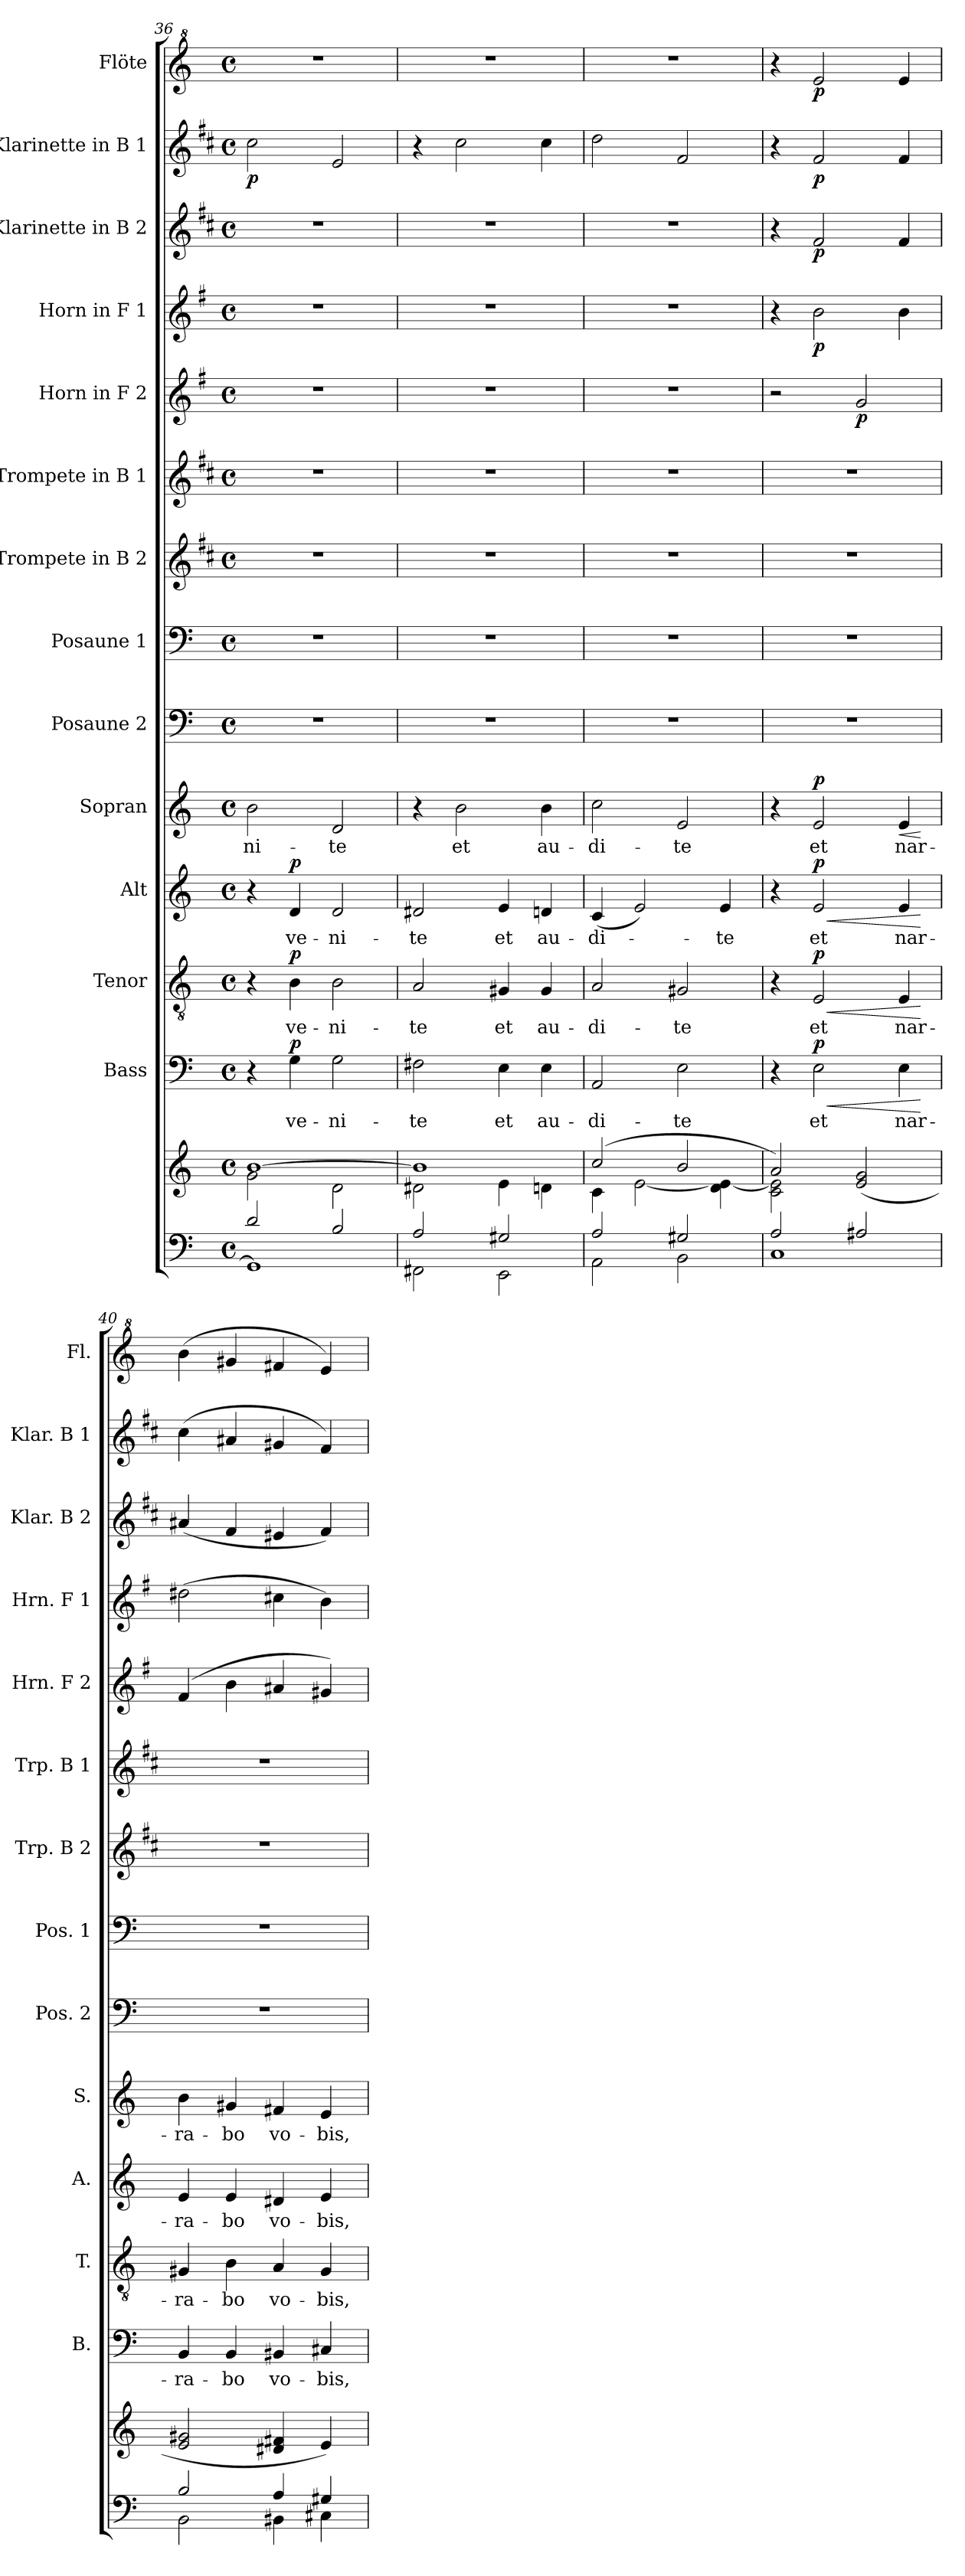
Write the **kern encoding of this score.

**kern	**kern	**kern	**text	**dynam	**kern	**text	**dynam	**kern	**text	**dynam	**kern	**text	**dynam	**kern	**kern	**kern	**kern	**kern	**dynam	**kern	**dynam	**kern	**dynam	**kern	**dynam	**kern	**dynam
*part14	*part14	*part13	*part13	*part13	*part12	*part12	*part12	*part11	*part11	*part11	*part10	*part10	*part10	*part9	*part8	*part7	*part6	*part5	*part5	*part4	*part4	*part3	*part3	*part2	*part2	*part1	*part1
*staff15	*staff14	*staff13	*staff13	*staff13	*staff12	*staff12	*staff12	*staff11	*staff11	*staff11	*staff10	*staff10	*staff10	*staff9	*staff8	*staff7	*staff6	*staff5	*staff5	*staff4	*staff4	*staff3	*staff3	*staff2	*staff2	*staff1	*staff1
*	*	*I"Bass	*	*	*I"Tenor	*	*	*I"Alt	*	*	*I"Sopran	*	*	*I"Posaune 2	*I"Posaune 1	*I"Trompete in B 2	*I"Trompete in B 1	*I"Horn in F 2	*	*I"Horn in F 1	*	*I"Klarinette in B 2	*	*I"Klarinette in B 1	*	*I"Flöte	*
*	*	*I'B.	*	*	*I'T.	*	*	*I'A.	*	*	*I'S.	*	*	*I'Pos. 2	*I'Pos. 1	*I'Trp. B 2	*I'Trp. B 1	*I'Hrn. F 2	*	*I'Hrn. F 1	*	*I'Klar. B 2	*	*I'Klar. B 1	*	*I'Fl.	*
*clefF4	*clefG2	*clefF4	*	*	*clefGv2	*	*	*clefG2	*	*	*clefG2	*	*	*clefF4	*clefF4	*clefG2	*clefG2	*clefG2	*	*clefG2	*	*clefG2	*	*clefG2	*	*clefG^2	*
*	*	*	*	*	*	*	*	*	*	*	*	*	*	*	*	*ITrd1c2	*ITrd1c2	*ITrd4c7	*	*ITrd4c7	*	*ITrd1c2	*	*ITrd1c2	*	*	*
*k[]	*k[]	*k[]	*	*	*k[]	*	*	*k[]	*	*	*k[]	*	*	*k[]	*k[]	*k[]	*k[]	*k[]	*	*k[]	*	*k[]	*	*k[]	*	*k[]	*
*C:	*C:	*C:	*	*	*C:	*	*	*C:	*	*	*C:	*	*	*C:	*C:	*C:	*C:	*C:	*	*C:	*	*C:	*	*C:	*	*C:	*
*M4/4	*M4/4	*M4/4	*	*	*M4/4	*	*	*M4/4	*	*	*M4/4	*	*	*M4/4	*M4/4	*M4/4	*M4/4	*M4/4	*	*M4/4	*	*M4/4	*	*M4/4	*	*M4/4	*
*met(c)	*met(c)	*met(c)	*	*	*met(c)	*	*	*met(c)	*	*	*met(c)	*	*	*met(c)	*met(c)	*met(c)	*met(c)	*met(c)	*	*met(c)	*	*met(c)	*	*met(c)	*	*met(c)	*
=36	=36	=36	=36	=36	=36	=36	=36	=36	=36	=36	=36	=36	=36	=36	=36	=36	=36	=36	=36	=36	=36	=36	=36	=36	=36	=36	=36
*^	*^	*	*	*	*	*	*	*	*	*	*	*	*	*	*	*	*	*	*	*	*	*	*	*	*	*	*
!	!	!	!	!	!	!	!	!	!	!	!	!	!	!LO:LY:b	!	!	!	!	!	!	!	!	!	!	!	!	!LO:DY:b	!	!
2d/	1GG]	[>1b	2g\	4r	.	.	4r	.	.	4r	.	.	2b\	-ni-	.	1r	1r	1r	1r	1r	.	1r	.	1r	.	2b\	p	1r	.
!	!	!	!	!	!LO:LY:b	!LO:DY:a	!	!LO:LY:b	!LO:DY:a	!	!LO:LY:b	!LO:DY:a	!	!	!	!	!	!	!	!	!	!	!	!	!	!	!	!	!
.	.	.	.	4G\	ve-	p	4B\	ve-	p	4d/	ve-	p	.	.	.	.	.	.	.	.	.	.	.	.	.	.	.	.	.
!	!	!	!	!	!LO:LY:b	!	!	!LO:LY:b	!	!	!LO:LY:b	!	!	!LO:LY:b	!	!	!	!	!	!	!	!	!	!	!	!	!	!	!
2B/	.	.	2d\	2G\	-ni-	.	2B\	-ni-	.	2d/	-ni-	.	2d/	-te	.	.	.	.	.	.	.	.	.	.	.	2d/	.	.	.
=37	=37	=37	=37	=37	=37	=37	=37	=37	=37	=37	=37	=37	=37	=37	=37	=37	=37	=37	=37	=37	=37	=37	=37	=37	=37	=37	=37	=37	=37
!	!	!	!	!	!LO:LY:b	!	!	!LO:LY:b	!	!	!LO:LY:b	!	!	!	!	!	!	!	!	!	!	!	!	!	!	!	!	!	!
2A/	2FF#X\	1b]	2d#X\	2F#X\	-te	.	2A/	-te	.	2d#X/	-te	.	4r	.	.	1r	1r	1r	1r	1r	.	1r	.	1r	.	4r	.	1r	.
!	!	!	!	!	!	!	!	!	!	!	!	!	!	!LO:LY:b	!	!	!	!	!	!	!	!	!	!	!	!	!	!	!
.	.	.	.	.	.	.	.	.	.	.	.	.	2b\	et	.	.	.	.	.	.	.	.	.	.	.	2b\	.	.	.
!	!	!	!	!	!LO:LY:b	!	!	!LO:LY:b	!	!	!LO:LY:b	!	!	!	!	!	!	!	!	!	!	!	!	!	!	!	!	!	!
2G#X/	2EE\	.	4e\	4E\	et	.	4G#X/	et	.	4e/	et	.	.	.	.	.	.	.	.	.	.	.	.	.	.	.	.	.	.
!	!	!	!	!	!LO:LY:b	!	!	!LO:LY:b	!	!	!LO:LY:b	!	!	!LO:LY:b	!	!	!	!	!	!	!	!	!	!	!	!	!	!	!
.	.	.	4dn\	4E\	au-	.	4G#/	au-	.	4dn/	au-	.	4b\	au-	.	.	.	.	.	.	.	.	.	.	.	4b\	.	.	.
!!LO:PB:g=z
=38	=38	=38	=38	=38	=38	=38	=38	=38	=38	=38	=38	=38	=38	=38	=38	=38	=38	=38	=38	=38	=38	=38	=38	=38	=38	=38	=38	=38	=38
!	!	!	!	!	!LO:LY:b	!	!	!LO:LY:b	!	!	!LO:LY:b	!	!	!LO:LY:b	!	!	!	!	!	!	!	!	!	!	!	!	!	!	!
2A/	2AA\	(2cc/	4c\	2AA/	-di-	.	2A/	-di-	.	(<4c/	-di-	.	2cc\	-di-	.	1r	1r	1r	1r	1r	.	1r	.	1r	.	2cc\	.	1r	.
.	.	.	[<2e\	.	.	.	.	.	.	2e/)	.	.	.	.	.	.	.	.	.	.	.	.	.	.	.	.	.	.	.
!	!	!	!	!	!LO:LY:b	!	!	!LO:LY:b	!	!	!	!	!	!LO:LY:b	!	!	!	!	!	!	!	!	!	!	!	!	!	!	!
2G#X/	2BB\	2b/	.	2E\	-te	.	2G#X/	-te	.	.	.	.	2e/	-te	.	.	.	.	.	.	.	.	.	.	.	2e/	.	.	.
!	!	!	!	!	!	!	!	!	!	!	!LO:LY:b	!	!	!	!	!	!	!	!	!	!	!	!	!	!	!	!	!	!
.	.	.	4d\ 4e\_	.	.	.	.	.	.	4e/	-te	.	.	.	.	.	.	.	.	.	.	.	.	.	.	.	.	.	.
=39	=39	=39	=39	=39	=39	=39	=39	=39	=39	=39	=39	=39	=39	=39	=39	=39	=39	=39	=39	=39	=39	=39	=39	=39	=39	=39	=39	=39	=39
2A/	1C	2a/)	2c\ 2e\]	4r	.	.	4r	.	.	4r	.	.	4r	.	.	1r	1r	1r	1r	2r	.	4r	.	4r	.	4r	.	4r	.
!	!	!	!	!	!LO:LY:b	!LO:HP:b	!	!LO:LY:b	!LO:HP:b	!	!LO:LY:b	!LO:HP:b	!	!LO:LY:b	!	!	!	!	!	!	!	!	!	!	!	!	!	!	!
!	!	!	!	!	!	!LO:DY:n=1:a	!	!	!LO:DY:n=1:a	!	!	!LO:DY:n=1:a	!	!	!LO:DY:a	!	!	!	!	!	!	!	!LO:DY:b	!	!LO:DY:b	!	!LO:DY:b	!	!LO:DY:b
.	.	.	.	2E\	et	< p	2E/	et	< p	2e/	et	< p	2e/	et	p	.	.	.	.	.	.	2e\	p	2e/	p	2e/	p	2ee/	p
!	!	!	!	!	!	!	!	!	!	!	!	!	!	!	!	!	!	!	!	!	!LO:DY:b	!	!	!	!	!	!	!	!
2A#X/	.	(2e/ 2g/	2ryy	.	.	.	.	.	.	.	.	.	.	.	.	.	.	.	.	2c/	p	.	.	.	.	.	.	.	.
!	!	!	!	!	!LO:LY:b	!	!	!LO:LY:b	!	!	!LO:LY:b	!	!	!LO:LY:b	!LO:HP:b	!	!	!	!	!	!	!	!	!	!	!	!	!	!
.	.	.	.	4E\	nar-	.	4E/	nar-	.	4e/	nar-	.	4e/	nar-	<	.	.	.	.	.	.	4e\	.	4e/	.	4e/	.	4ee/	.
*v	*v	*	*	*	*	*	*	*	*	*	*	*	*	*	*	*	*	*	*	*	*	*	*	*	*	*	*	*	*
*	*v	*v	*	*	*	*	*	*	*	*	*	*	*	*	*	*	*	*	*	*	*	*	*	*	*	*	*	*
.	.	.	.	[	.	.	[	.	.	[	.	.	[	.	.	.	.	.	.	.	.	.	.	.	.	.	.
=40	=40	=40	=40	=40	=40	=40	=40	=40	=40	=40	=40	=40	=40	=40	=40	=40	=40	=40	=40	=40	=40	=40	=40	=40	=40	=40	=40
*^	*	*	*	*	*	*	*	*	*	*	*	*	*	*	*	*	*	*	*	*	*	*	*	*	*	*	*
!	!	!	!	!LO:LY:b	!	!	!LO:LY:b	!	!	!LO:LY:b	!	!	!LO:LY:b	!	!	!	!	!	!	!	!	!	!	!	!	!	!	!
2B/	2BB\	2e/ 2g#X/	4BB/	-ra-	.	4G#X/	-ra-	.	4e/	-ra-	.	4b\	-ra-	.	1r	1r	1r	1r	(4B/	.	(>2g#X\	.	(<4g#X/	.	(>4b\	.	(>4bb\	.
!	!	!	!	!LO:LY:b	!	!	!LO:LY:b	!	!	!LO:LY:b	!	!	!LO:LY:b	!	!	!	!	!	!	!	!	!	!	!	!	!	!	!
.	.	.	4BB/	-bo	.	4B\	-bo	.	4e/	-bo	.	4g#X/	-bo	.	.	.	.	.	4e\	.	.	.	4e/	.	4g#X/	.	4gg#X/	.
!	!	!	!	!LO:LY:b	!	!	!LO:LY:b	!	!	!LO:LY:b	!	!	!LO:LY:b	!	!	!	!	!	!	!	!	!	!	!	!	!	!	!
4A/	4BB#X\	4d#X/ 4f#X/	4BB#X/	vo-	.	4A/	vo-	.	4d#X/	vo-	.	4f#X/	vo-	.	.	.	.	.	4d#X/	.	4f#X\	.	4d#X/	.	4f#X/	.	4ff#X/	.
!	!	!	!	!LO:LY:b	!	!	!LO:LY:b	!	!	!LO:LY:b	!	!	!LO:LY:b	!	!	!	!	!	!	!	!	!	!	!	!	!	!	!
4G#X/	4C#X\	4e/)	4C#X/	-bis,	.	4G#/	-bis,	.	4e/	-bis,	.	4e/	-bis,	.	.	.	.	.	4c#X/)	.	4e\)	.	4e/)	.	4e/)	.	4ee/)	.
*v	*v	*	*	*	*	*	*	*	*	*	*	*	*	*	*	*	*	*	*	*	*	*	*	*	*	*	*	*
=	=	=	=	=	=	=	=	=	=	=	=	=	=	=	=	=	=	=	=	=	=	=	=	=	=	=	=
*-	*-	*-	*-	*-	*-	*-	*-	*-	*-	*-	*-	*-	*-	*-	*-	*-	*-	*-	*-	*-	*-	*-	*-	*-	*-	*-	*-
